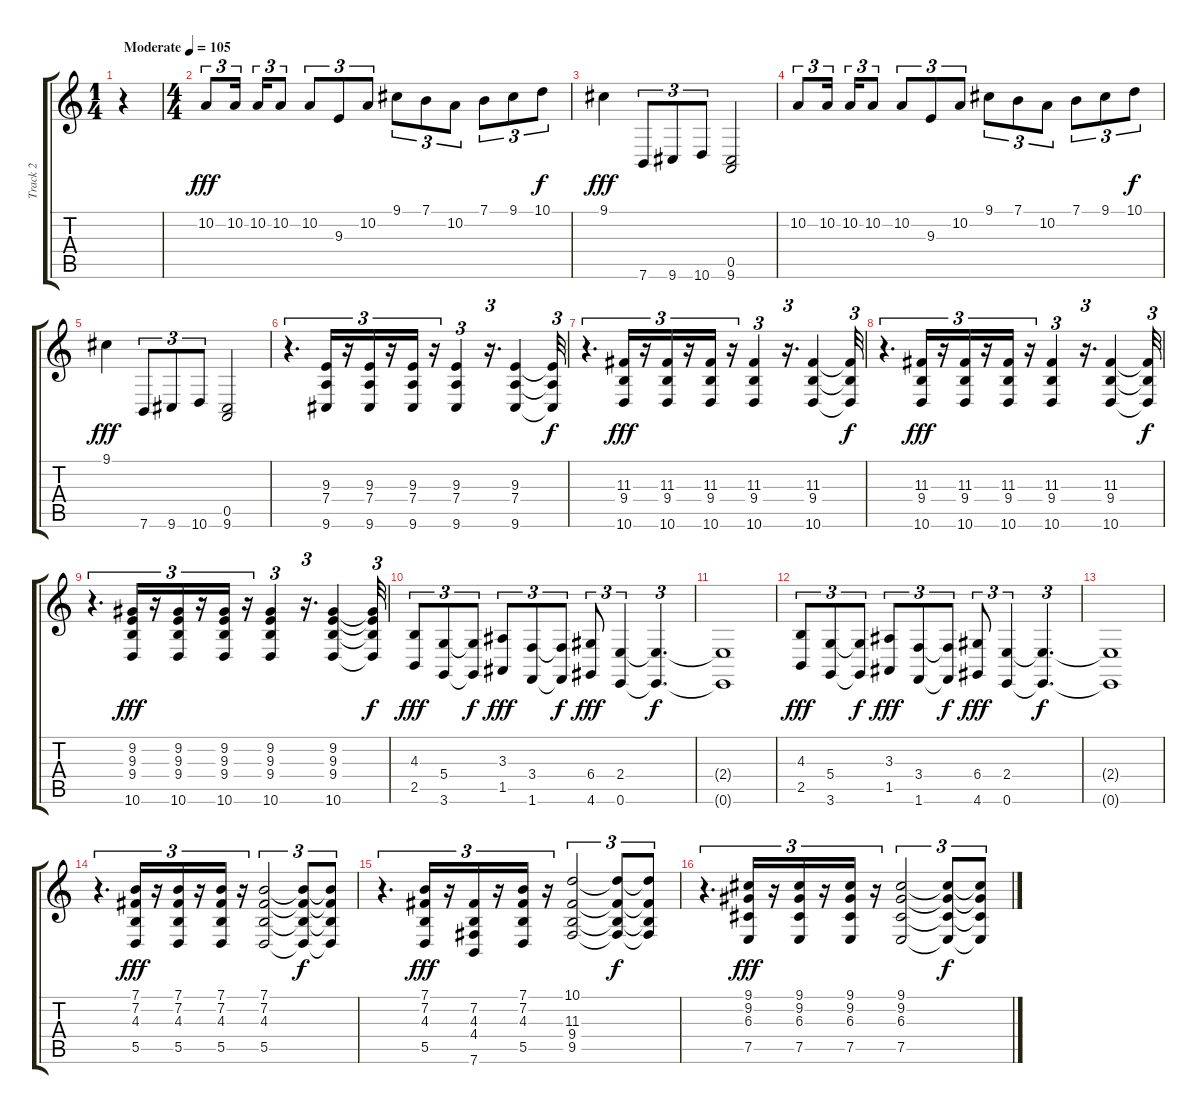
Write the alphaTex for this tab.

\track ("Track 2" "Track 2") {instrument brasssection}
\staff {score tabs}
\tuning (E4 B3 G3 D3 A2 E2) {hide}
\ts (1 4)
\tempo (105 "Moderate")
\clef g2
\ks c
r.4{dy fff instrument brasssection} |
\ts (4 4)
10.2.8{tu (3 2)} 10.2.16{tu (3 2) beam splitsecondary} 10.2.16{tu (3 2)} 10.2.8{tu (3 2)} 10.2.8{tu (3 2)} 9.3.8{tu (3 2)} 10.2.8{tu (3 2)} 9.1.8{tu (3 2)} 7.1.8{tu (3 2)} 10.2.8{tu (3 2)} 7.1.8{tu (3 2)} 9.1.8{tu (3 2)} 10.1.8{tu (3 2) dy f} |
9.1.4{dy fff} 7.6.8{tu (3 2)} 9.6.8{tu (3 2)} 10.6.8{tu (3 2)} (0.5 9.6).2 |
10.2.8{tu (3 2)} 10.2.16{tu (3 2) beam splitsecondary} 10.2.16{tu (3 2)} 10.2.8{tu (3 2)} 10.2.8{tu (3 2)} 9.3.8{tu (3 2)} 10.2.8{tu (3 2)} 9.1.8{tu (3 2)} 7.1.8{tu (3 2)} 10.2.8{tu (3 2)} 7.1.8{tu (3 2)} 9.1.8{tu (3 2)} 10.1.8{tu (3 2) dy f} |
9.1.4{dy fff} 7.6.8{tu (3 2)} 9.6.8{tu (3 2)} 10.6.8{tu (3 2)} (0.5 9.6).2 |
r.4{d tu (3 2)} (9.3 7.4 9.6).16{tu (3 2)} r.16{tu (3 2)} (9.3 7.4 9.6).16{tu (3 2)} r.16{tu (3 2)} (9.3 7.4 9.6).16{tu (3 2)} r.16{tu (3 2)} (9.3 7.4 9.6).4{tu (3 2)} r.16{d tu (3 2)} (9.3 7.4 9.6).4 (9.3{t} 7.4{t} 9.6{t}).32{tu (3 2) dy f} |
r.4{d tu (3 2)} (11.3 9.4 10.6).16{tu (3 2) dy fff} r.16{tu (3 2)} (11.3 9.4 10.6).16{tu (3 2)} r.16{tu (3 2)} (11.3 9.4 10.6).16{tu (3 2)} r.16{tu (3 2)} (11.3 9.4 10.6).4{tu (3 2)} r.16{d tu (3 2)} (11.3 9.4 10.6).4 (11.3{t} 9.4{t} 10.6{t}).32{tu (3 2) dy f} |
r.4{d tu (3 2)} (11.3 9.4 10.6).16{tu (3 2) dy fff} r.16{tu (3 2)} (11.3 9.4 10.6).16{tu (3 2)} r.16{tu (3 2)} (11.3 9.4 10.6).16{tu (3 2)} r.16{tu (3 2)} (11.3 9.4 10.6).4{tu (3 2)} r.16{d tu (3 2)} (11.3 9.4 10.6).4 (11.3{t} 9.4{t} 10.6{t}).32{tu (3 2) dy f} |
r.4{d tu (3 2)} (9.2 9.3 9.4 10.6).16{tu (3 2) dy fff} r.16{tu (3 2)} (9.2 9.3 9.4 10.6).16{tu (3 2)} r.16{tu (3 2)} (9.2 9.3 9.4 10.6).16{tu (3 2)} r.16{tu (3 2)} (9.2 9.3 9.4 10.6).4{tu (3 2)} r.16{d tu (3 2)} (9.2 9.3 9.4 10.6).4 (9.2{t} 9.3{t} 9.4{t} 10.6{t}).32{tu (3 2) dy f} |
(4.3 2.5).8{tu (3 2) dy fff} (5.4 3.6).8{tu (3 2)} (5.4{t} 3.6{t}).8{tu (3 2) dy f} (3.3 1.5).8{tu (3 2) dy fff} (3.4 1.6).8{tu (3 2)} (3.4{t} 1.6{t}).8{tu (3 2) dy f} (6.4 4.6).8{tu (3 2) dy fff} (2.4 0.6).4{tu (3 2)} (2.4{t} 0.6{t}).4{d tu (3 2) dy f} |
(2.4{t} 0.6{t}).1 |
(4.3 2.5).8{tu (3 2) dy fff} (5.4 3.6).8{tu (3 2)} (5.4{t} 3.6{t}).8{tu (3 2) dy f} (3.3 1.5).8{tu (3 2) dy fff} (3.4 1.6).8{tu (3 2)} (3.4{t} 1.6{t}).8{tu (3 2) dy f} (6.4 4.6).8{tu (3 2) dy fff} (2.4 0.6).4{tu (3 2)} (2.4{t} 0.6{t}).4{d tu (3 2) dy f} |
(2.4{t} 0.6{t}).1 |
r.4{d tu (3 2)} (7.1 7.2 4.3 5.5).16{tu (3 2) dy fff} r.16{tu (3 2)} (7.1 7.2 4.3 5.5).16{tu (3 2)} r.16{tu (3 2)} (7.1 7.2 4.3 5.5).16{tu (3 2)} r.16{tu (3 2)} (7.1 7.2 4.3 5.5).2{tu (3 2)} (7.1{t} 7.2{t} 4.3{t} 5.5{t}).8{tu (3 2) dy f} (7.1{t} 7.2{t} 4.3{t} 5.5{t}).8{tu (3 2)} |
r.4{d tu (3 2)} (7.1 7.2 4.3 5.5).16{tu (3 2) dy fff} r.16{tu (3 2)} (7.2 4.3 4.4 7.6).16{tu (3 2)} r.16{tu (3 2)} (7.1 7.2 4.3 5.5).16{tu (3 2)} r.16{tu (3 2)} (10.1 11.3 9.4 9.5).2{tu (3 2)} (10.1{t} 11.3{t} 9.4{t} 9.5{t}).8{tu (3 2) dy f} (10.1{t} 11.3{t} 9.4{t} 9.5{t}).8{tu (3 2)} |
r.4{d tu (3 2)} (9.1 9.2 6.3 7.5).16{tu (3 2) dy fff} r.16{tu (3 2)} (9.1 9.2 6.3 7.5).16{tu (3 2)} r.16{tu (3 2)} (9.1 9.2 6.3 7.5).16{tu (3 2)} r.16{tu (3 2)} (9.1 9.2 6.3 7.5).2{tu (3 2)} (9.1{t} 9.2{t} 6.3{t} 7.5{t}).8{tu (3 2) dy f} (9.1{t} 9.2{t} 6.3{t} 7.5{t}).8{tu (3 2)}
